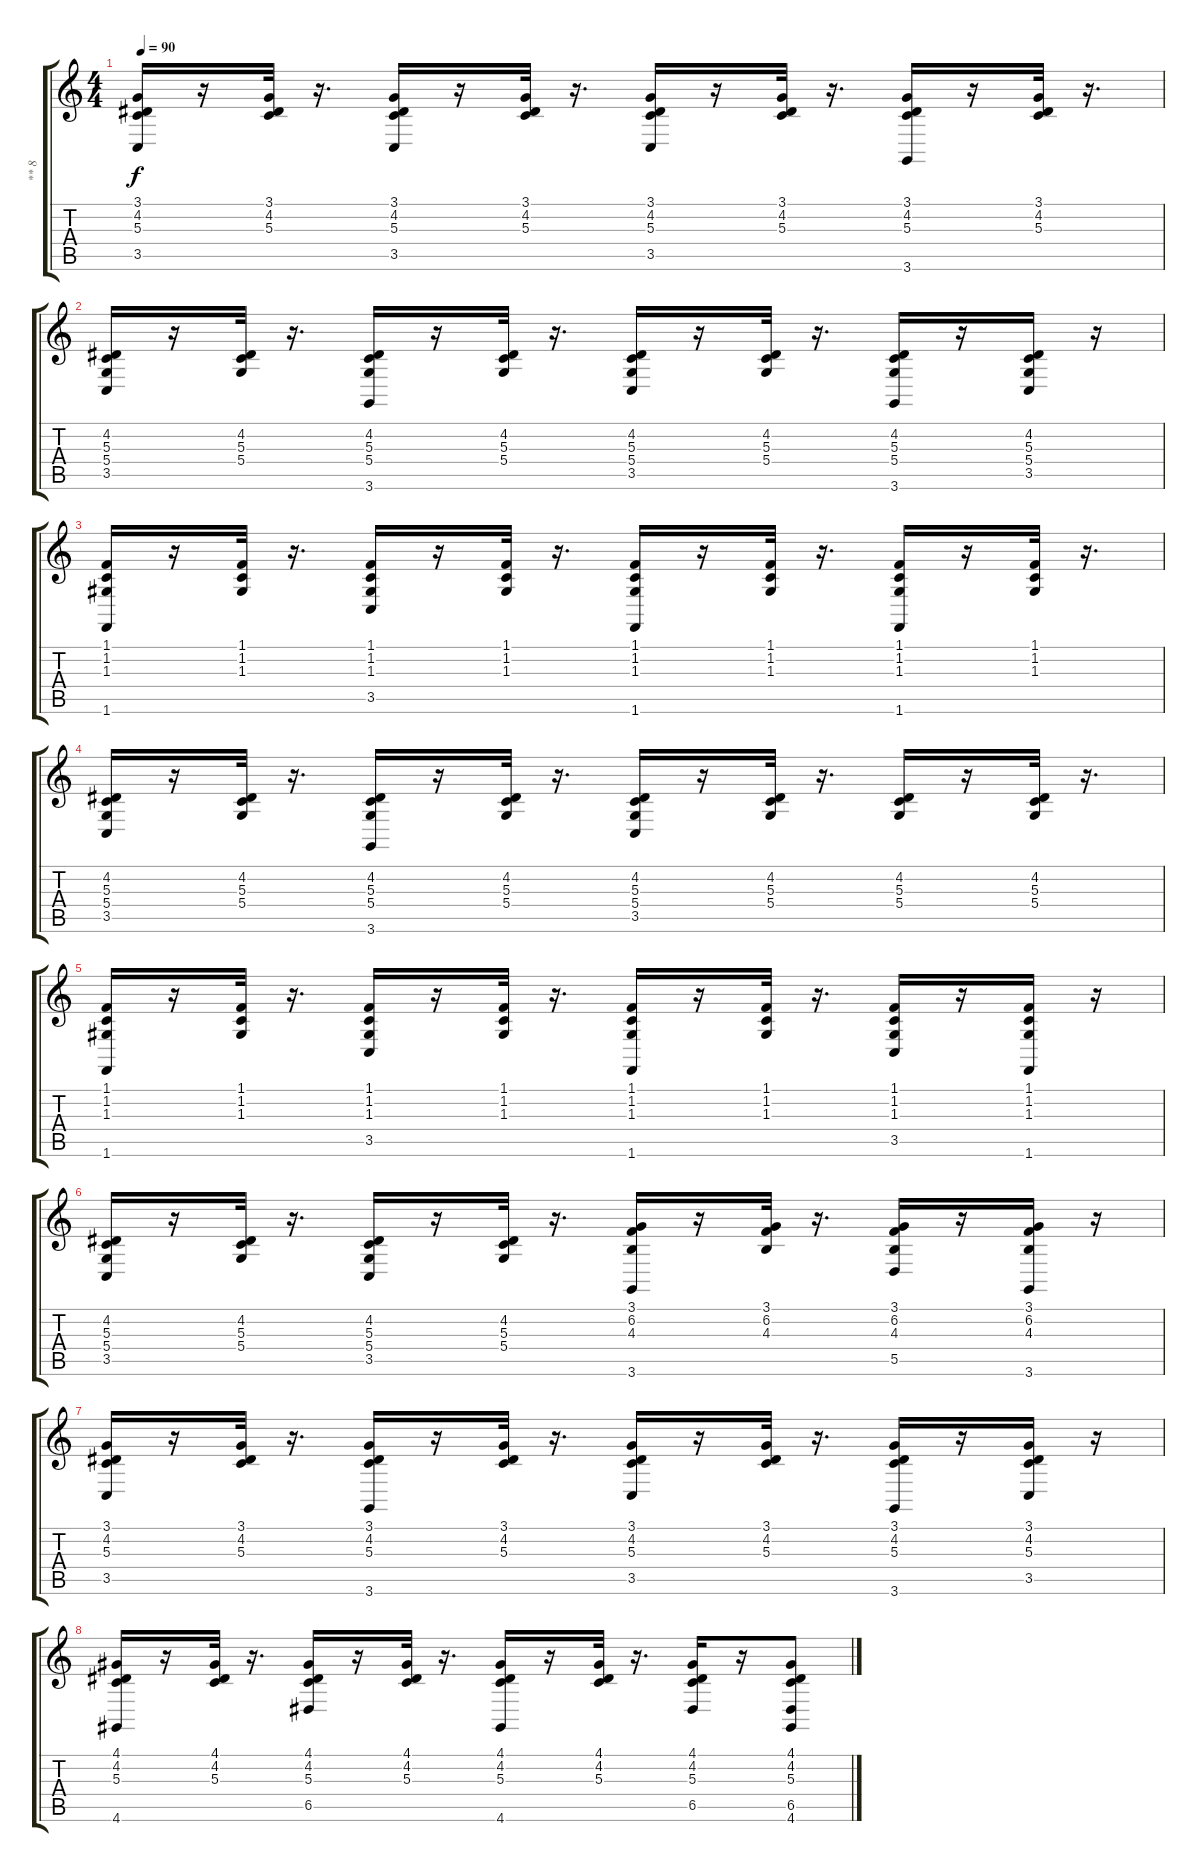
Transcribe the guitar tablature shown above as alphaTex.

\track ("** 8" "** 8") {instrument acousticgrandpiano}
\staff {score tabs}
\tuning (E4 B3 G3 D3 A2 E2) {hide}
\ts (4 4)
\tempo 90
\clef g2
\ks c
(3.1 4.2 5.3 3.5).16{dy f} r.16 (3.1 4.2 5.3).32 r.16{d} (3.1 4.2 5.3 3.5).16 r.16 (3.1 4.2 5.3).32 r.16{d} (3.1 4.2 5.3 3.5).16 r.16 (3.1 4.2 5.3).32 r.16{d} (3.1 4.2 5.3 3.6).16 r.16 (3.1 4.2 5.3).32 r.16{d} |
(4.2 5.3 5.4 3.5).16 r.16 (4.2 5.3 5.4).32 r.16{d} (4.2 5.3 5.4 3.6).16 r.16 (4.2 5.3 5.4).32 r.16{d} (4.2 5.3 5.4 3.5).16 r.16 (4.2 5.3 5.4).32 r.16{d} (4.2 5.3 5.4 3.6).16 r.16 (4.2 5.3 5.4 3.5).16 r.16 |
(1.1 1.2 1.3 1.6).16 r.16 (1.1 1.2 1.3).32 r.16{d} (1.1 1.2 1.3 3.5).16 r.16 (1.1 1.2 1.3).32 r.16{d} (1.1 1.2 1.3 1.6).16 r.16 (1.1 1.2 1.3).32 r.16{d} (1.1 1.2 1.3 1.6).16 r.16 (1.1 1.2 1.3).32 r.16{d} |
(4.2 5.3 5.4 3.5).16 r.16 (4.2 5.3 5.4).32 r.16{d} (4.2 5.3 5.4 3.6).16 r.16 (4.2 5.3 5.4).32 r.16{d} (4.2 5.3 5.4 3.5).16 r.16 (4.2 5.3 5.4).32 r.16{d} (4.2 5.3 5.4).16 r.16 (4.2 5.3 5.4).32 r.16{d} |
(1.1 1.2 1.3 1.6).16 r.16 (1.1 1.2 1.3).32 r.16{d} (1.1 1.2 1.3 3.5).16 r.16 (1.1 1.2 1.3).32 r.16{d} (1.1 1.2 1.3 1.6).16 r.16 (1.1 1.2 1.3).32 r.16{d} (1.1 1.2 1.3 3.5).16 r.16 (1.1 1.2 1.3 1.6).16 r.16 |
(4.2 5.3 5.4 3.5).16 r.16 (4.2 5.3 5.4).32 r.16{d} (4.2 5.3 5.4 3.5).16 r.16 (4.2 5.3 5.4).32 r.16{d} (3.1 6.2 4.3 3.6).16 r.16 (3.1 6.2 4.3).32 r.16{d} (3.1 6.2 4.3 5.5).16 r.16 (3.1 6.2 4.3 3.6).16 r.16 |
(3.1 4.2 5.3 3.5).16 r.16 (3.1 4.2 5.3).32 r.16{d} (3.1 4.2 5.3 3.6).16 r.16 (3.1 4.2 5.3).32 r.16{d} (3.1 4.2 5.3 3.5).16 r.16 (3.1 4.2 5.3).32 r.16{d} (3.1 4.2 5.3 3.6).16 r.16 (3.1 4.2 5.3 3.5).16 r.16 |
(4.1 4.2 5.3 4.6).16 r.16 (4.1 4.2 5.3).32 r.16{d} (4.1 4.2 5.3 6.5).16 r.16 (4.1 4.2 5.3).32 r.16{d} (4.1 4.2 5.3 4.6).16 r.16 (4.1 4.2 5.3).32 r.16{d} (4.1 4.2 5.3 6.5).16 r.16 (4.1 4.2 5.3 6.5 4.6).8
